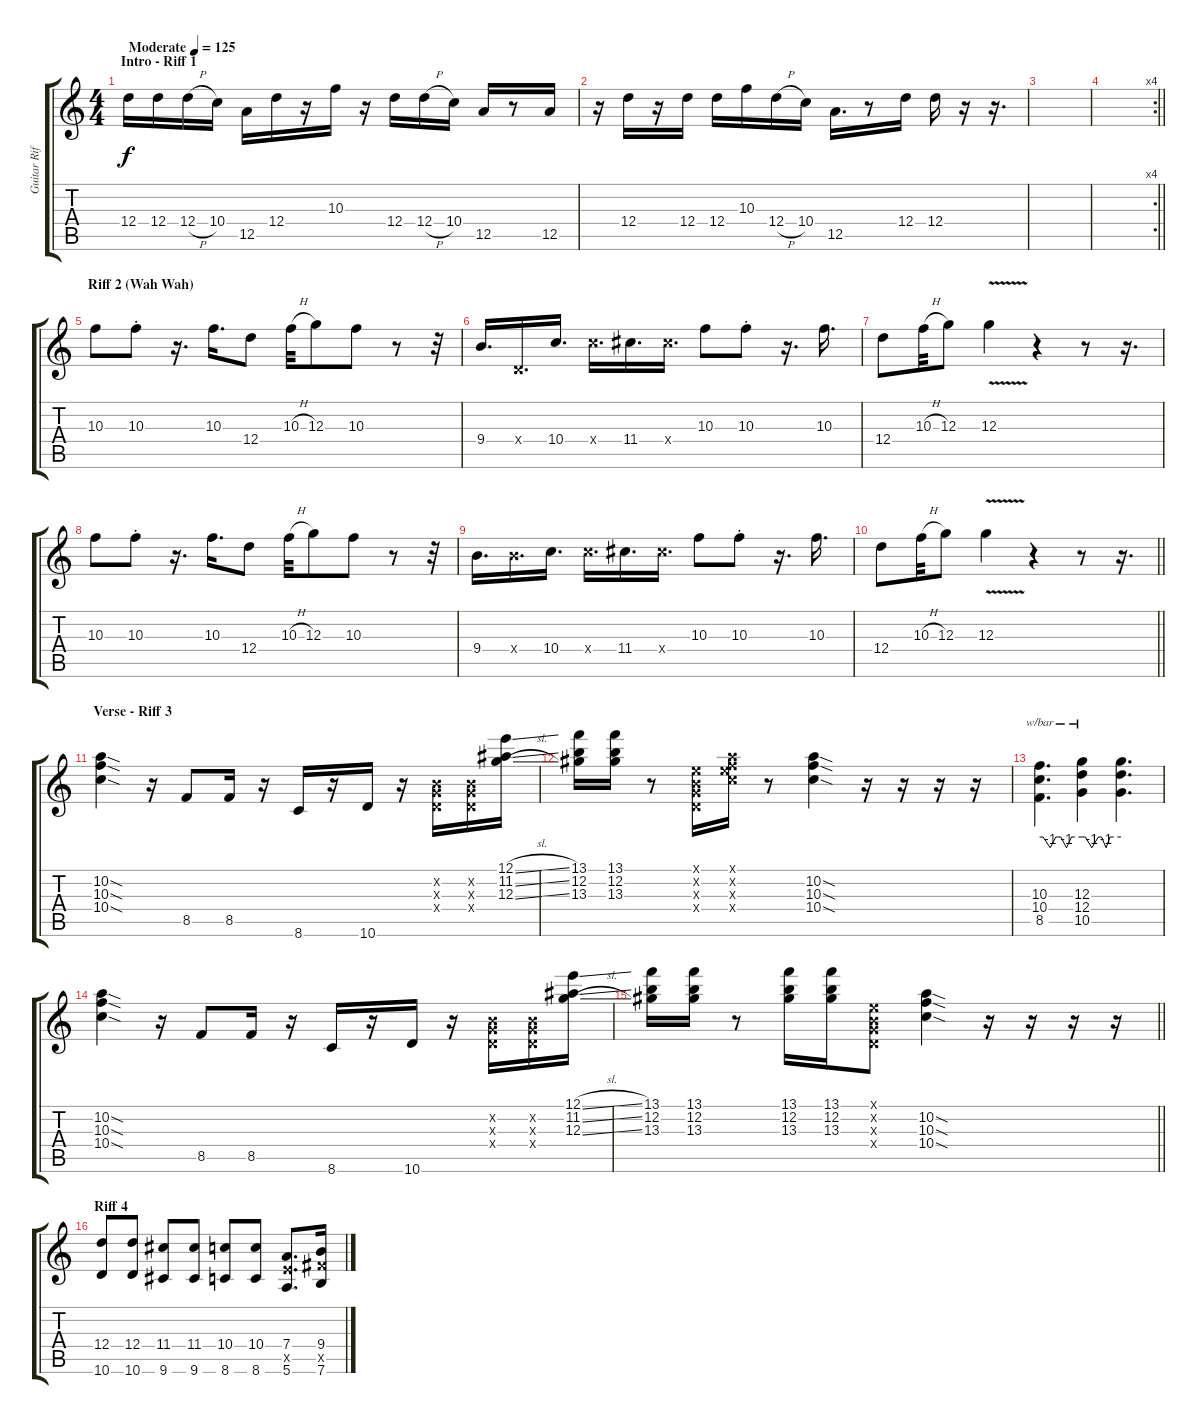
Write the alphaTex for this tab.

\track ("Guitar Riffs" "Guitar Rif") {instrument distortionguitar}
\staff {score tabs}
\tuning (E4 B3 G3 D3 A2 E2) {hide}
\ts (4 4)
\section ("" "Intro - Riff 1")
\tempo (125 "Moderate")
\clef g2
\ks c
12.4.16{dy f instrument distortionguitar} 12.4.16 12.4{h}.16 10.4.16 12.5.16 12.4.16 r.16 10.3.16 r.16 12.4.16 12.4{h}.16 10.4.16 12.5.16 r.8 12.5.16 |
r.16 12.4.16 r.16 12.4.16 12.4.16 10.3.16 12.4{h}.16 10.4.16 12.5.16{d} r.8 12.4.16 12.4.16 r.16 r.16{d} |
|
\rc 4
\barLineRight lightlight
|
\section ("" "Riff 2 (Wah Wah)")
10.3.8 10.3{st}.8 r.16{d} 10.3.16{d} 12.4.8 10.3{h}.32 12.3.8 10.3.8 r.8 r.32 |
9.4.16{d} 0.4{x}.16{d} 10.4.16{d} 10.4{x}.16{d} 11.4.16{d} 11.4{x}.16{d} 10.3.8 10.3{st}.8 r.16{d} 10.3.16{d} |
12.4.8 10.3{h}.32 12.3.8 12.3{v}.4 r.4 r.8 r.16{d} |
10.3.8 10.3{st}.8 r.16{d} 10.3.16{d} 12.4.8 10.3{h}.32 12.3.8 10.3.8 r.8 r.32 |
9.4.16{d} 9.4{x}.16{d} 10.4.16{d} 10.4{x}.16{d} 11.4.16{d} 11.4{x}.16{d} 10.3.8 10.3{st}.8 r.16{d} 10.3.16{d} |
\barLineRight lightlight
12.4.8 10.3{h}.32 12.3.8 12.3{v}.4 r.4 r.8 r.16{d} |
\section ("" "Verse - Riff 3")
(10.2{sod} 10.3{sod} 10.4{sod}).4 r.16 8.5.8 8.5.16 r.16 8.6.16 r.16 10.6.16 r.16 (0.2{x} 0.3{x} 0.4{x}).16 (0.2{x} 0.3{x} 0.4{x}).16 (12.1{sl} 11.2{sl} 12.3{sl}).16 |
(13.1 12.2 13.3).16 (13.1 12.2 13.3).16 r.8 (0.1{x} 0.2{x} 0.3{x} 0.4{x}).16 (0.1{x} 10.2{x} 10.3{x} 10.4{x}).16 r.8 (10.2{sod} 10.3{sod} 10.4{sod}).4 r.16 r.16 r.16 r.16 |
(10.3 10.4 8.5).4{d tbe (custom default 0 0 5 0 15 -4 23 0 26 0 30 0 38 -4 45 0 60 0)} (12.3 12.4 10.5).4{tbe (custom default 0 0 5 0 15 -4 25 0 30 0 37 -4 43 0 60 0)} (12.3{t} 12.4{t} 10.5{t}).4{d} |
(10.2{sod} 10.3{sod} 10.4{sod}).4 r.16 8.5.8 8.5.16 r.16 8.6.16 r.16 10.6.16 r.16 (0.2{x} 0.3{x} 0.4{x}).16 (0.2{x} 0.3{x} 0.4{x}).16 (12.1{sl} 11.2{sl} 12.3{sl}).16 |
\barLineRight lightlight
(13.1 12.2 13.3).16 (13.1 12.2 13.3).16 r.8 (13.1 12.2 13.3).16 (13.1 12.2 13.3).16 (0.1{x} 0.2{x} 0.3{x} 0.4{x}).8 (10.2{sod} 10.3{sod} 10.4{sod}).4 r.16 r.16 r.16 r.16 |
\section ("" "Riff 4")
(12.4 10.6).8 (12.4 10.6).8 (11.4 9.6).8 (11.4 9.6).8 (10.4 8.6).8 (10.4 8.6).8 (7.4 7.5{x} 5.6).8{d} (9.4 9.5{x} 7.6).16
